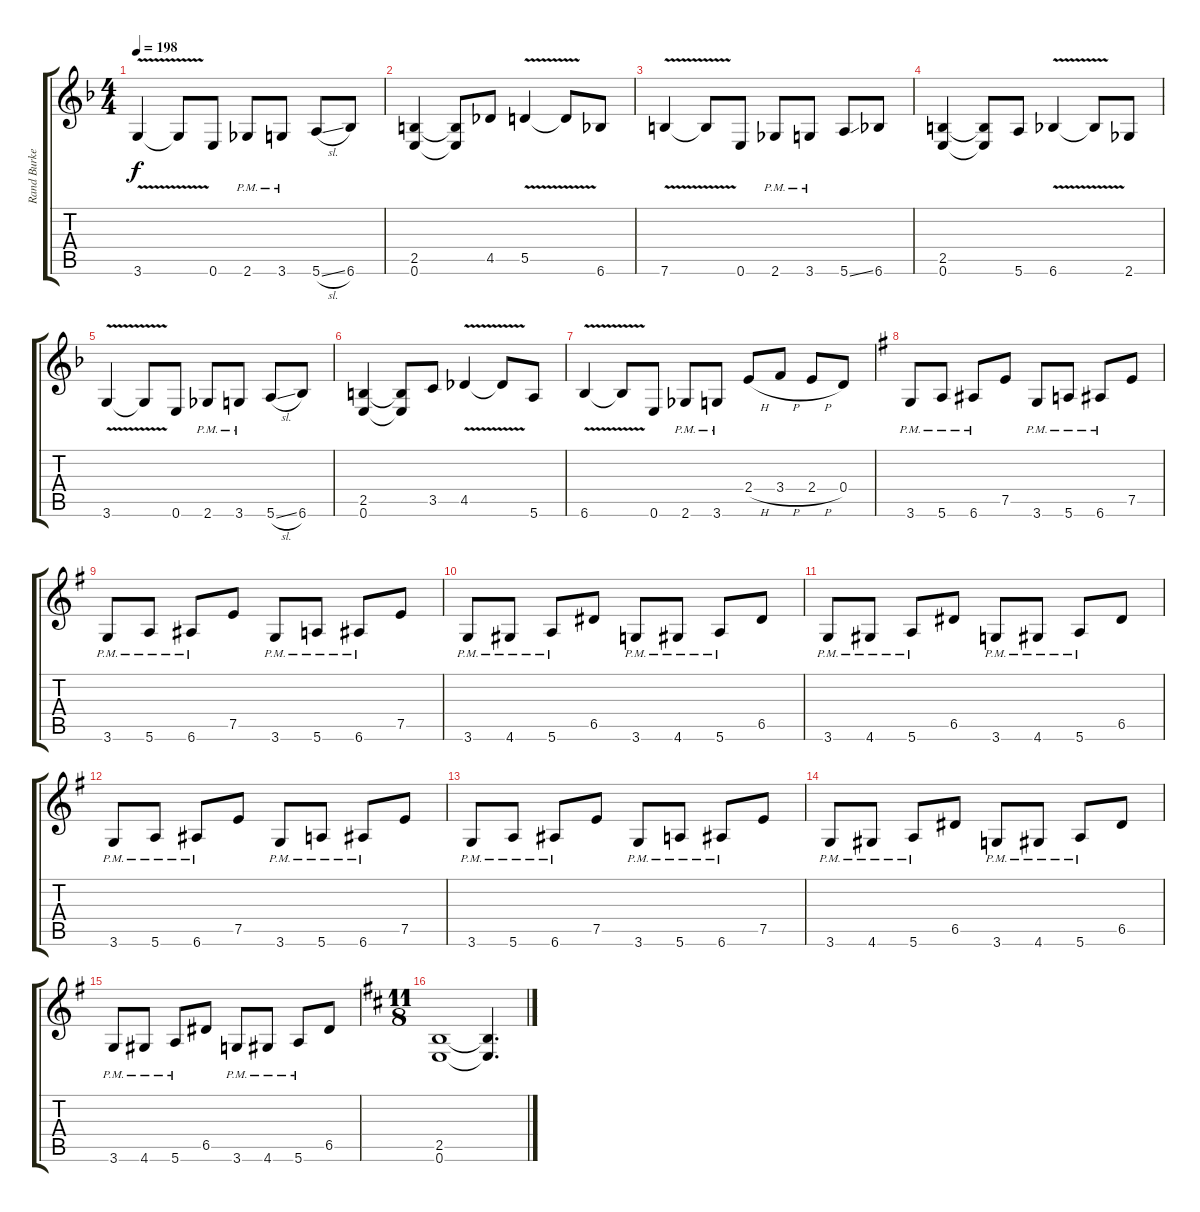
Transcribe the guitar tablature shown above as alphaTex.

\track ("Rand Burkey rhythm" "Rand Burke") {instrument distortionguitar}
\staff {score tabs}
\tuning (E4 B3 G3 D3 A2 E2) {hide}
\ts (4 4)
\tempo 198
\clef g2
\ks f
3.6{v}.4{dy f} 3.6{v t}.8 0.6.8 2.6{pm}.8 3.6{pm}.8 5.6{sl}.8 6.6.8 |
(2.5 0.6).4 (2.5{t} 0.6{t}).8 4.5.8 5.5{v}.4 5.5{v t}.8 6.6.8 |
7.6{v}.4 7.6{v t}.8 0.6.8 2.6{pm}.8 3.6{pm}.8 5.6{ss}.8 6.6.8 |
(2.5 0.6).4 (2.5{t} 0.6{t}).8 5.6.8 6.6{v}.4 6.6{v t}.8 2.6.8 |
3.6{v}.4 3.6{v t}.8 0.6.8 2.6{pm}.8 3.6{pm}.8 5.6{sl}.8 6.6.8 |
(2.5 0.6).4 (2.5{t} 0.6{t}).8 3.5.8 4.5{v}.4 4.5{v t}.8 5.6.8 |
6.6{v}.4 6.6{v t}.8 0.6.8 2.6{pm}.8 3.6{pm}.8 2.4{h}.8 3.4{h}.8 2.4{h}.8 0.4.8 |
\ks g
3.6{pm}.8 5.6{pm}.8 6.6{pm}.8 7.5.8 3.6{pm}.8 5.6{pm}.8 6.6{pm}.8 7.5.8 |
3.6{pm}.8 5.6{pm}.8 6.6{pm}.8 7.5.8 3.6{pm}.8 5.6{pm}.8 6.6{pm}.8 7.5.8 |
3.6{pm}.8 4.6{pm}.8 5.6{pm}.8 6.5.8 3.6{pm}.8 4.6{pm}.8 5.6{pm}.8 6.5.8 |
3.6{pm}.8 4.6{pm}.8 5.6{pm}.8 6.5.8 3.6{pm}.8 4.6{pm}.8 5.6{pm}.8 6.5.8 |
3.6{pm}.8 5.6{pm}.8 6.6{pm}.8 7.5.8 3.6{pm}.8 5.6{pm}.8 6.6{pm}.8 7.5.8 |
3.6{pm}.8 5.6{pm}.8 6.6{pm}.8 7.5.8 3.6{pm}.8 5.6{pm}.8 6.6{pm}.8 7.5.8 |
3.6{pm}.8 4.6{pm}.8 5.6{pm}.8 6.5.8 3.6{pm}.8 4.6{pm}.8 5.6{pm}.8 6.5.8 |
3.6{pm}.8 4.6{pm}.8 5.6{pm}.8 6.5.8 3.6{pm}.8 4.6{pm}.8 5.6{pm}.8 6.5.8 |
\ts (11 8)
\ks d
(2.5 0.6).1 (2.5{t} 0.6{t}).4{d}
